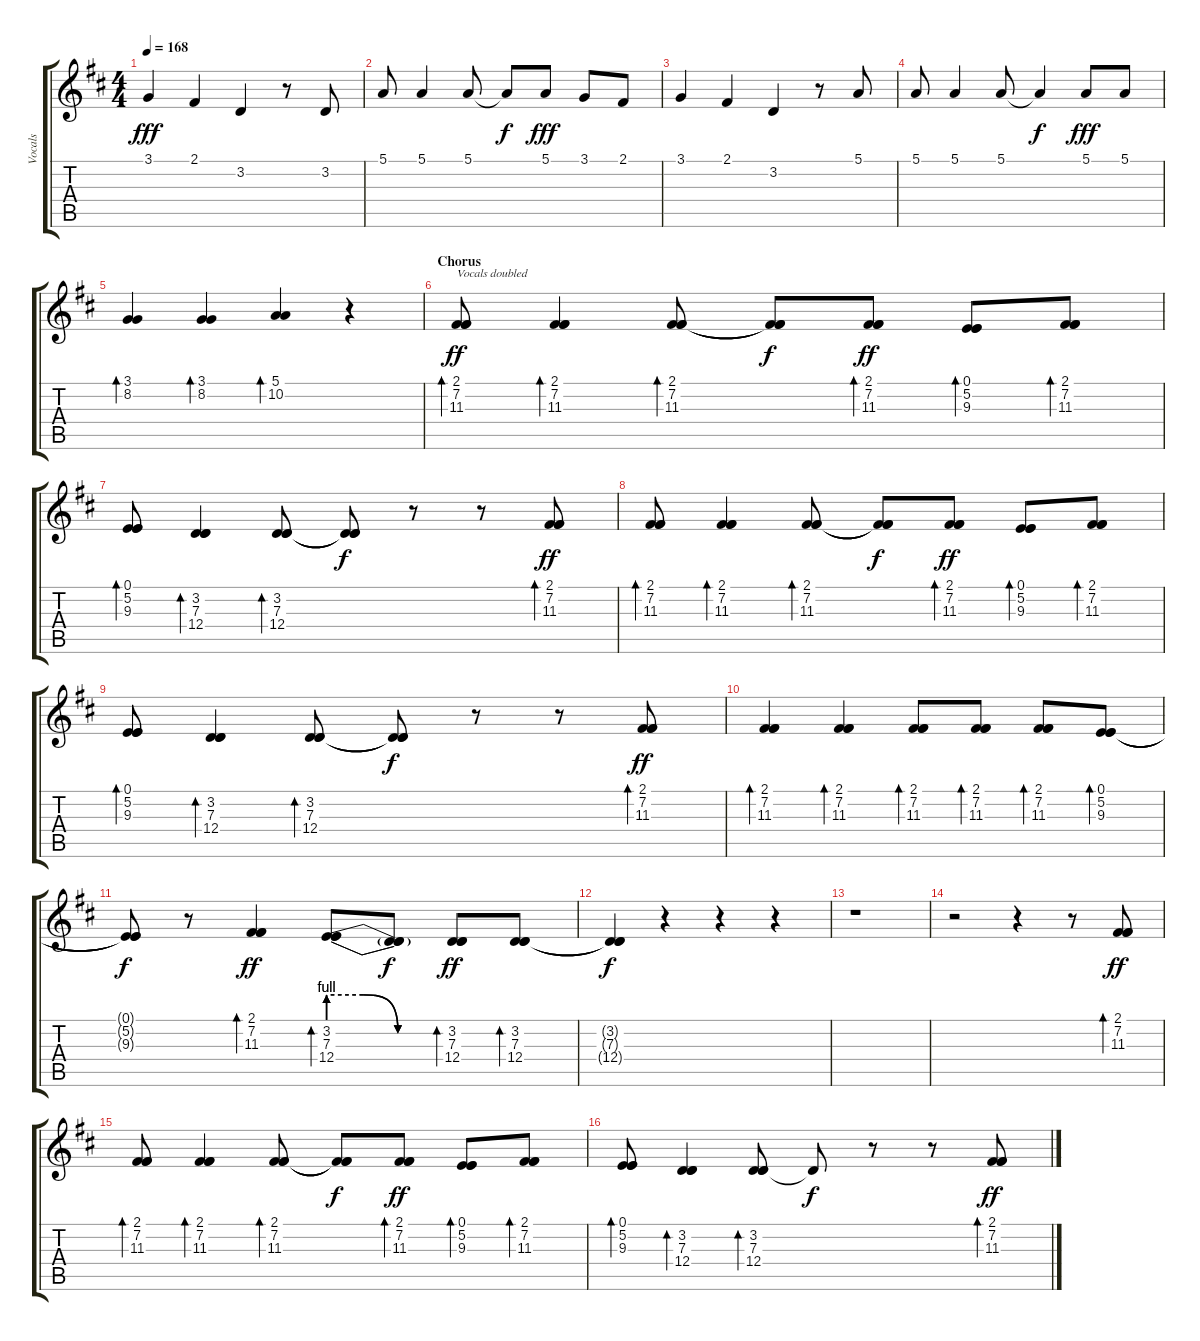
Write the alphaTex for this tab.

\track ("Vocals" "Vocals") {instrument altosax}
\staff {score tabs}
\tuning (E4 B3 G3 D3 A2 E2) {hide}
\ts (4 4)
\tempo 168
\clef g2
\ks d
3.1.4{dy fff} 2.1.4 3.2.4 r.8 3.2.8 |
5.1.8 5.1.4 5.1.8 5.1{t}.8{dy f} 5.1.8{dy fff} 3.1.8 2.1.8 |
3.1.4 2.1.4 3.2.4 r.8 5.1.8 |
5.1.8 5.1.4 5.1.8 5.1{t}.4{dy f} 5.1.8{dy fff} 5.1.8 |
(3.1 8.2).4{bd 240} (3.1 8.2).4{bd 240} (5.1 10.2).4{bd 240} r.4 |
\section ("" "Chorus")
(2.1 7.2 11.3).8{bd 240 txt "Vocals doubled" dy ff} (2.1 7.2 11.3).4{bd 240} (2.1 7.2 11.3).8{bd 240} (2.1{t} 7.2{t} 11.3{t}).8{dy f} (2.1 7.2 11.3).8{bd 240 dy ff} (0.1 5.2 9.3).8{bd 240} (2.1 7.2 11.3).8{bd 240} |
(0.1 5.2 9.3).8{bd 240} (3.2 7.3 12.4).4{bd 240} (3.2 7.3 12.4).8{bd 240} (3.2{t} 7.3{t} 12.4{t}).8{dy f} r.8 r.8 (2.1 7.2 11.3).8{bd 240 dy ff} |
(2.1 7.2 11.3).8{bd 240} (2.1 7.2 11.3).4{bd 240} (2.1 7.2 11.3).8{bd 240} (2.1{t} 7.2{t} 11.3{t}).8{dy f} (2.1 7.2 11.3).8{bd 240 dy ff} (0.1 5.2 9.3).8{bd 240} (2.1 7.2 11.3).8{bd 240} |
(0.1 5.2 9.3).8{bd 240} (3.2 7.3 12.4).4{bd 240} (3.2 7.3 12.4).8{bd 240} (3.2{t} 7.3{t} 12.4{t}).8{dy f} r.8 r.8 (2.1 7.2 11.3).8{bd 240 dy ff} |
(2.1 7.2 11.3).4{bd 240} (2.1 7.2 11.3).4{bd 240} (2.1 7.2 11.3).8{bd 240} (2.1 7.2 11.3).8{bd 240} (2.1 7.2 11.3).8{bd 240} (0.1 5.2 9.3).8{bd 240} |
(0.1{t} 5.2{t} 9.3{t}).8{dy f} r.8 (2.1 7.2 11.3).4{bd 240 dy ff} (3.2{be (custom 0 4 20 4 40 0 60 0)} 7.3{be (custom 0 4 20 4 40 0 60 0)} 12.4{be (custom 0 4 20 4 40 0 60 0)}).8{bd 240} (3.2{t} 7.3{t} 12.4{t}).8{dy f} (3.2 7.3 12.4).8{bd 240 dy ff} (3.2 7.3 12.4).8{bd 240} |
(3.2{t} 7.3{t} 12.4{t}).4{dy f} r.4 r.4 r.4 |
r.1 |
r.2 r.4 r.8 (2.1 7.2 11.3).8{bd 240 dy ff} |
(2.1 7.2 11.3).8{bd 240} (2.1 7.2 11.3).4{bd 240} (2.1 7.2 11.3).8{bd 240} (2.1{t} 7.2{t} 11.3{t}).8{dy f} (2.1 7.2 11.3).8{bd 240 dy ff} (0.1 5.2 9.3).8{bd 240} (2.1 7.2 11.3).8{bd 240} |
(0.1 5.2 9.3).8{bd 240} (3.2 7.3 12.4).4{bd 240} (3.2 7.3 12.4).8{bd 240} 3.2{t}.8{dy f} r.8 r.8 (2.1 7.2 11.3).8{bd 240 dy ff}
